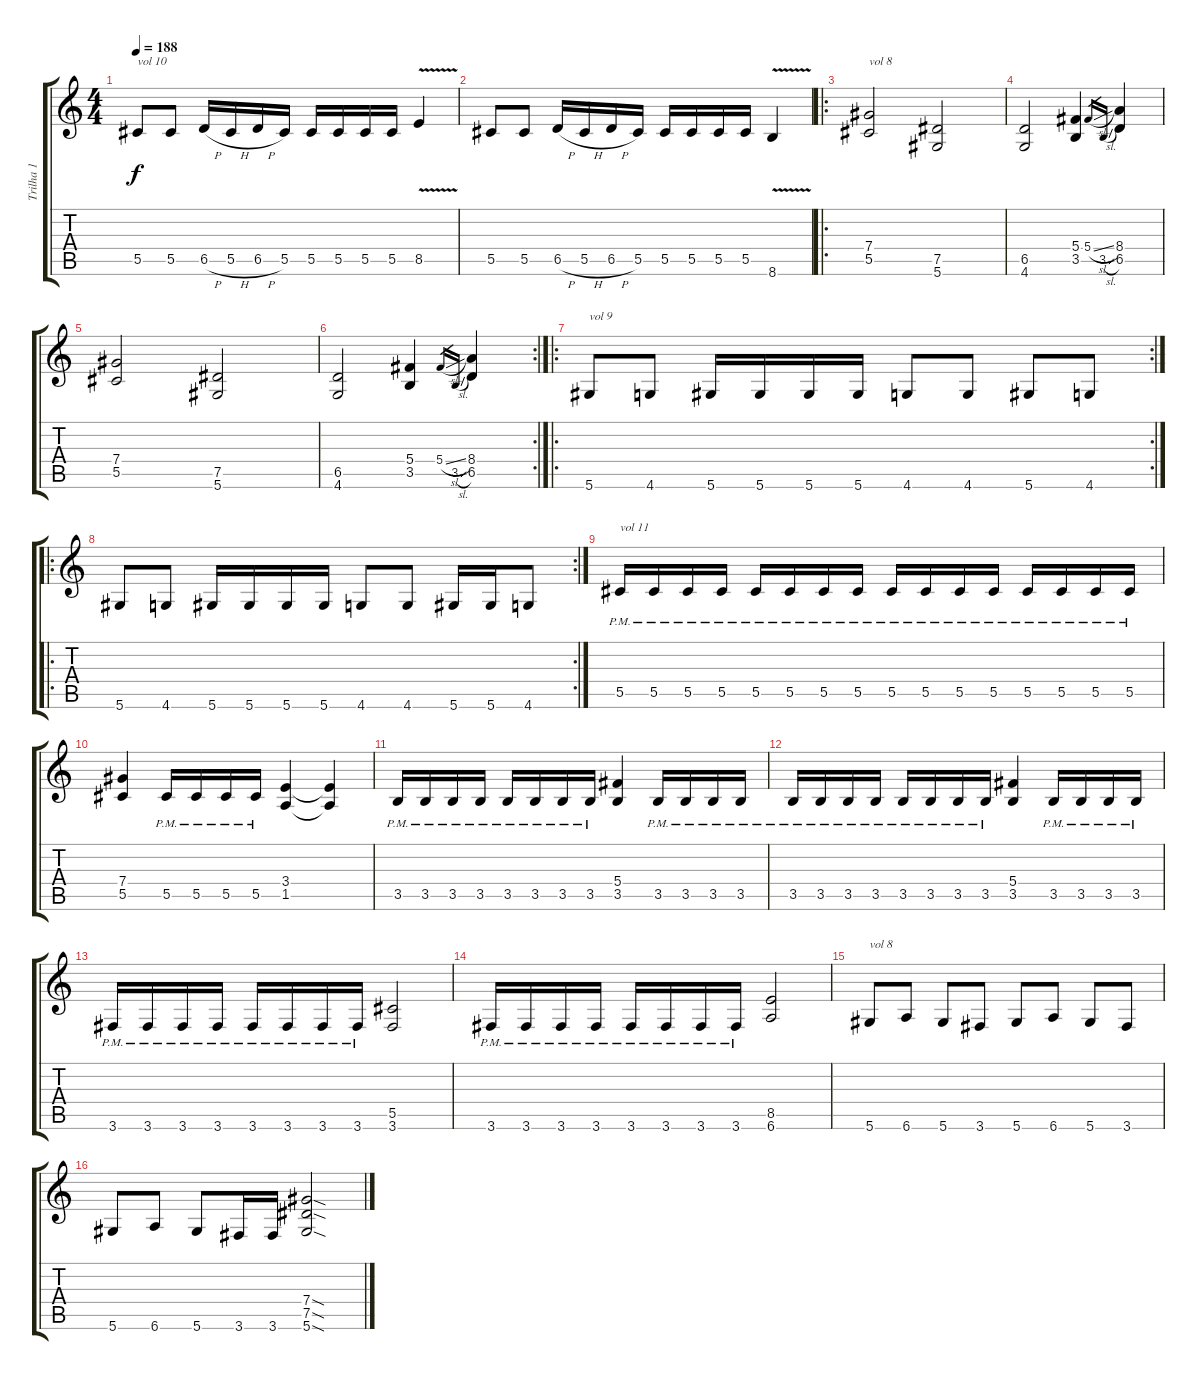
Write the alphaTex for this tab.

\track ("Trilha 1" "Trilha 1") {instrument overdrivenguitar}
\staff {score tabs}
\tuning (Eb4 Bb3 Gb3 Db3 Ab2 Eb2) {hide}
\ts (4 4)
\tempo 188
\clef g2
\ks c
5.5.8{txt "vol 10" dy f volume 10} 5.5.8 6.5{h}.16 5.5{h}.16 6.5{h}.16 5.5.16 5.5.16 5.5.16 5.5.16 5.5.16 8.5{v}.4 |
5.5.8 5.5.8 6.5{h}.16 5.5{h}.16 6.5{h}.16 5.5.16 5.5.16 5.5.16 5.5.16 5.5.16 8.6{v}.4 |
\ro
(7.4 5.5).2{txt "vol 8" volume 8} (7.5 5.6).2 |
(6.5 4.6).2 (5.4 3.5).4 5.4{sl}.16{gr} 3.5{sl}.16{gr} (8.4 6.5).4 |
(7.4 5.5).2 (7.5 5.6).2 |
\rc 2
(6.5 4.6).2 (5.4 3.5).4 5.4{sl}.16{gr} 3.5{sl}.16{gr} (8.4 6.5).4 |
\ro
\rc 2
5.6.8{txt "vol 9" volume 9} 4.6.8 5.6.16 5.6.16 5.6.16 5.6.16 4.6.8 4.6.8 5.6.8 4.6.8 |
\ro
\rc 2
5.6.8 4.6.8 5.6.16 5.6.16 5.6.16 5.6.16 4.6.8 4.6.8 5.6.16 5.6.16 4.6.8 |
5.5{pm}.16{txt "vol 11" volume 11} 5.5{pm}.16 5.5{pm}.16 5.5{pm}.16 5.5{pm}.16 5.5{pm}.16 5.5{pm}.16 5.5{pm}.16 5.5{pm}.16 5.5{pm}.16 5.5{pm}.16 5.5{pm}.16 5.5{pm}.16 5.5{pm}.16 5.5{pm}.16 5.5{pm}.16 |
(7.4 5.5).4 5.5{pm}.16 5.5{pm}.16 5.5{pm}.16 5.5{pm}.16 (3.4 1.5).4 (3.4{t} 1.5{t}).4 |
3.5{pm}.16 3.5{pm}.16 3.5{pm}.16 3.5{pm}.16 3.5{pm}.16 3.5{pm}.16 3.5{pm}.16 3.5{pm}.16 (5.4 3.5).4 3.5{pm}.16 3.5{pm}.16 3.5{pm}.16 3.5{pm}.16 |
3.5{pm}.16 3.5{pm}.16 3.5{pm}.16 3.5{pm}.16 3.5{pm}.16 3.5{pm}.16 3.5{pm}.16 3.5{pm}.16 (5.4 3.5).4 3.5{pm}.16 3.5{pm}.16 3.5{pm}.16 3.5{pm}.16 |
3.6{pm}.16 3.6{pm}.16 3.6{pm}.16 3.6{pm}.16 3.6{pm}.16 3.6{pm}.16 3.6{pm}.16 3.6{pm}.16 (5.5 3.6).2 |
3.6{pm}.16 3.6{pm}.16 3.6{pm}.16 3.6{pm}.16 3.6{pm}.16 3.6{pm}.16 3.6{pm}.16 3.6{pm}.16 (8.5 6.6).2 |
5.6.8{txt "vol 8" volume 8} 6.6.8 5.6.8 3.6.8 5.6.8 6.6.8 5.6.8 3.6.8 |
5.6.8 6.6.8 5.6.8 3.6.16 3.6.16 (7.4{sod} 7.5{sod} 5.6{sod}).2
